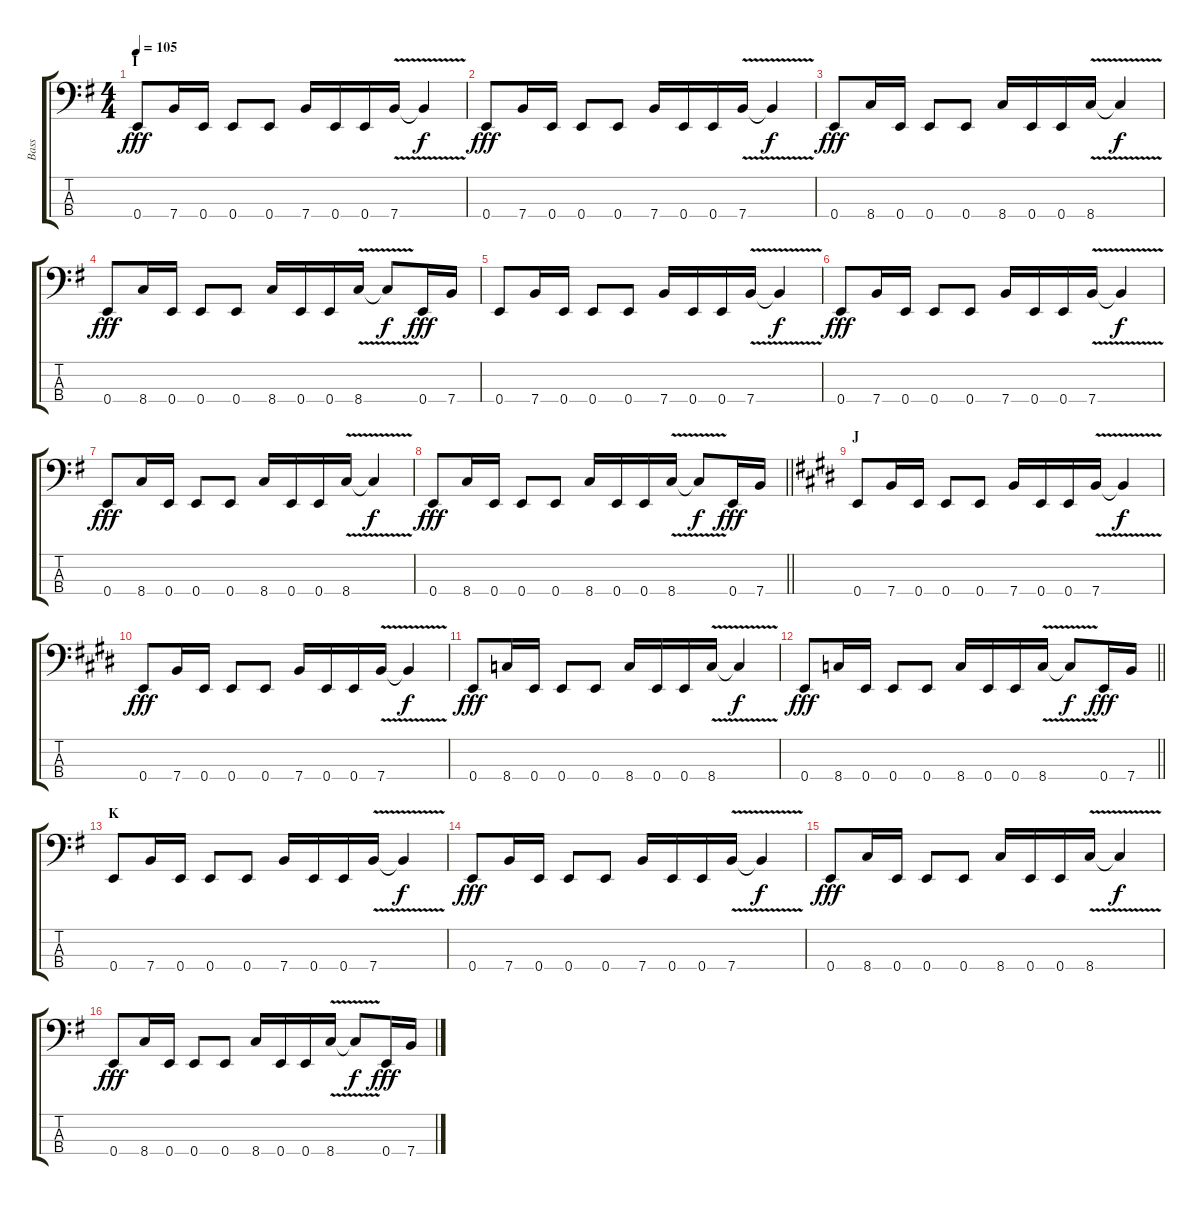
\track ("Bass" "Bass") {instrument electricbassfinger}
\staff {score tabs}
\tuning (G2 D2 A1 E1) {hide}
\ts (4 4)
\section ("" "I")
\tempo 105
\clef f4
\ks g
0.4.8{dy fff} 7.4.16 0.4.16 0.4.8 0.4.8 7.4.16 0.4.16 0.4.16 7.4{v}.16 7.4{t}.4{dy f} |
0.4.8{dy fff} 7.4.16 0.4.16 0.4.8 0.4.8 7.4.16 0.4.16 0.4.16 7.4{v}.16 7.4{t}.4{dy f} |
0.4.8{dy fff} 8.4.16 0.4.16 0.4.8 0.4.8 8.4.16 0.4.16 0.4.16 8.4{v}.16 8.4{t}.4{dy f} |
0.4.8{dy fff} 8.4.16 0.4.16 0.4.8 0.4.8 8.4.16 0.4.16 0.4.16 8.4{v}.16 8.4{t}.8{dy f} 0.4.16{dy fff} 7.4.16 |
0.4.8 7.4.16 0.4.16 0.4.8 0.4.8 7.4.16 0.4.16 0.4.16 7.4{v}.16 7.4{t}.4{dy f} |
0.4.8{dy fff} 7.4.16 0.4.16 0.4.8 0.4.8 7.4.16 0.4.16 0.4.16 7.4{v}.16 7.4{t}.4{dy f} |
0.4.8{dy fff} 8.4.16 0.4.16 0.4.8 0.4.8 8.4.16 0.4.16 0.4.16 8.4{v}.16 8.4{t}.4{dy f} |
\barLineRight lightlight
0.4.8{dy fff} 8.4.16 0.4.16 0.4.8 0.4.8 8.4.16 0.4.16 0.4.16 8.4{v}.16 8.4{t}.8{dy f} 0.4.16{dy fff} 7.4.16 |
\section ("" "J")
\ks e
0.4.8 7.4.16 0.4.16 0.4.8 0.4.8 7.4.16 0.4.16 0.4.16 7.4{v}.16 7.4{t}.4{dy f} |
0.4.8{dy fff} 7.4.16 0.4.16 0.4.8 0.4.8 7.4.16 0.4.16 0.4.16 7.4{v}.16 7.4{t}.4{dy f} |
0.4.8{dy fff} 8.4.16 0.4.16 0.4.8 0.4.8 8.4.16 0.4.16 0.4.16 8.4{v}.16 8.4{t}.4{dy f} |
\barLineRight lightlight
0.4.8{dy fff} 8.4.16 0.4.16 0.4.8 0.4.8 8.4.16 0.4.16 0.4.16 8.4{v}.16 8.4{t}.8{dy f} 0.4.16{dy fff} 7.4.16 |
\section ("" "K")
\ks g
0.4.8 7.4.16 0.4.16 0.4.8 0.4.8 7.4.16 0.4.16 0.4.16 7.4{v}.16 7.4{t}.4{dy f} |
0.4.8{dy fff} 7.4.16 0.4.16 0.4.8 0.4.8 7.4.16 0.4.16 0.4.16 7.4{v}.16 7.4{t}.4{dy f} |
0.4.8{dy fff} 8.4.16 0.4.16 0.4.8 0.4.8 8.4.16 0.4.16 0.4.16 8.4{v}.16 8.4{t}.4{dy f} |
0.4.8{dy fff} 8.4.16 0.4.16 0.4.8 0.4.8 8.4.16 0.4.16 0.4.16 8.4{v}.16 8.4{t}.8{dy f} 0.4.16{dy fff} 7.4.16
